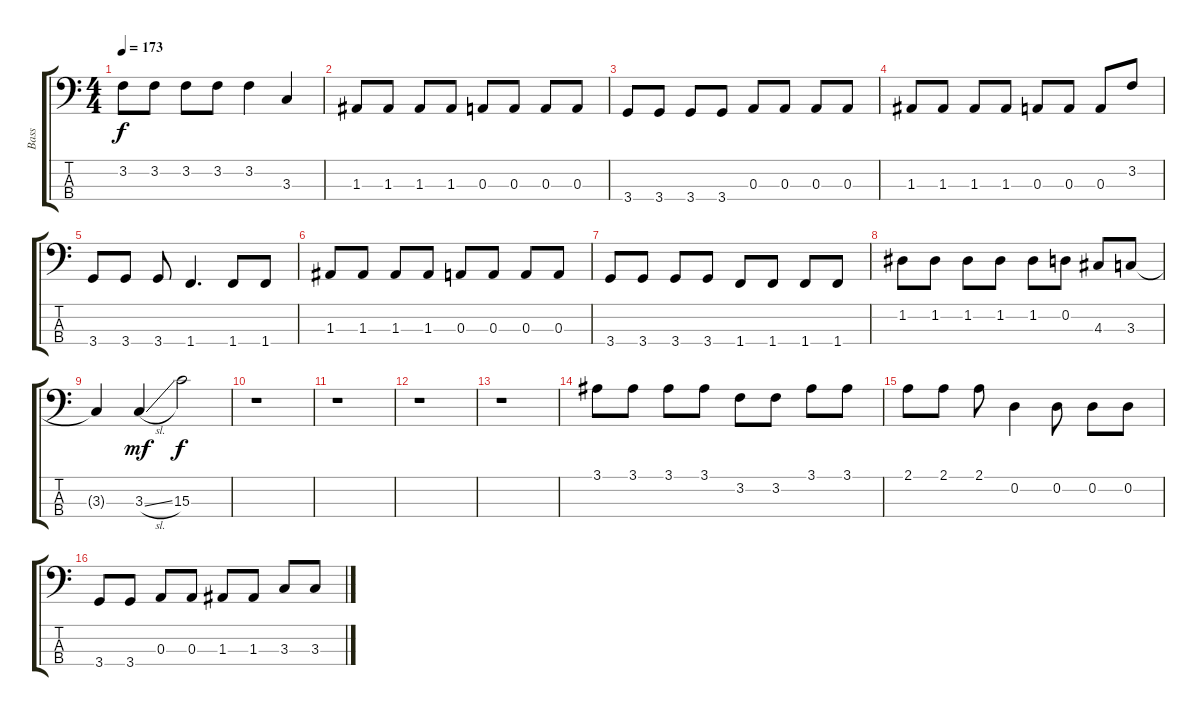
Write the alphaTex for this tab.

\track ("Bass" "Bass") {instrument electricbassfinger}
\staff {score tabs}
\tuning (G2 D2 A1 E1) {hide}
\ts (4 4)
\tempo 173
\clef f4
\ks c
3.2{t}.8{dy f} 3.2.8 3.2.8 3.2.8 3.2.4 3.3.4 |
1.3.8 1.3.8 1.3.8 1.3.8 0.3.8 0.3.8 0.3.8 0.3.8 |
3.4.8 3.4.8 3.4.8 3.4.8 0.3.8 0.3.8 0.3.8 0.3.8 |
1.3.8 1.3.8 1.3.8 1.3.8 0.3.8 0.3.8 0.3.8 3.2.8 |
3.4.8 3.4.8 3.4.8 1.4.4{d} 1.4.8 1.4.8 |
1.3.8 1.3.8 1.3.8 1.3.8 0.3.8 0.3.8 0.3.8 0.3.8 |
3.4.8 3.4.8 3.4.8 3.4.8 1.4.8 1.4.8 1.4.8 1.4.8 |
1.2.8 1.2.8 1.2.8 1.2.8 1.2.8 0.2.8 4.3.8 3.3.8 |
3.3{t}.4 3.3{sl}.4{dy mf} 15.3.2{dy f} |
r.1 |
r.1 |
r.1 |
r.1 |
3.1.8 3.1.8 3.1.8 3.1.8 3.2.8 3.2.8 3.1.8 3.1.8 |
2.1.8 2.1.8 2.1.8 0.2.4 0.2.8 0.2.8 0.2.8 |
3.4.8 3.4.8 0.3.8 0.3.8 1.3.8 1.3.8 3.3.8 3.3.8
